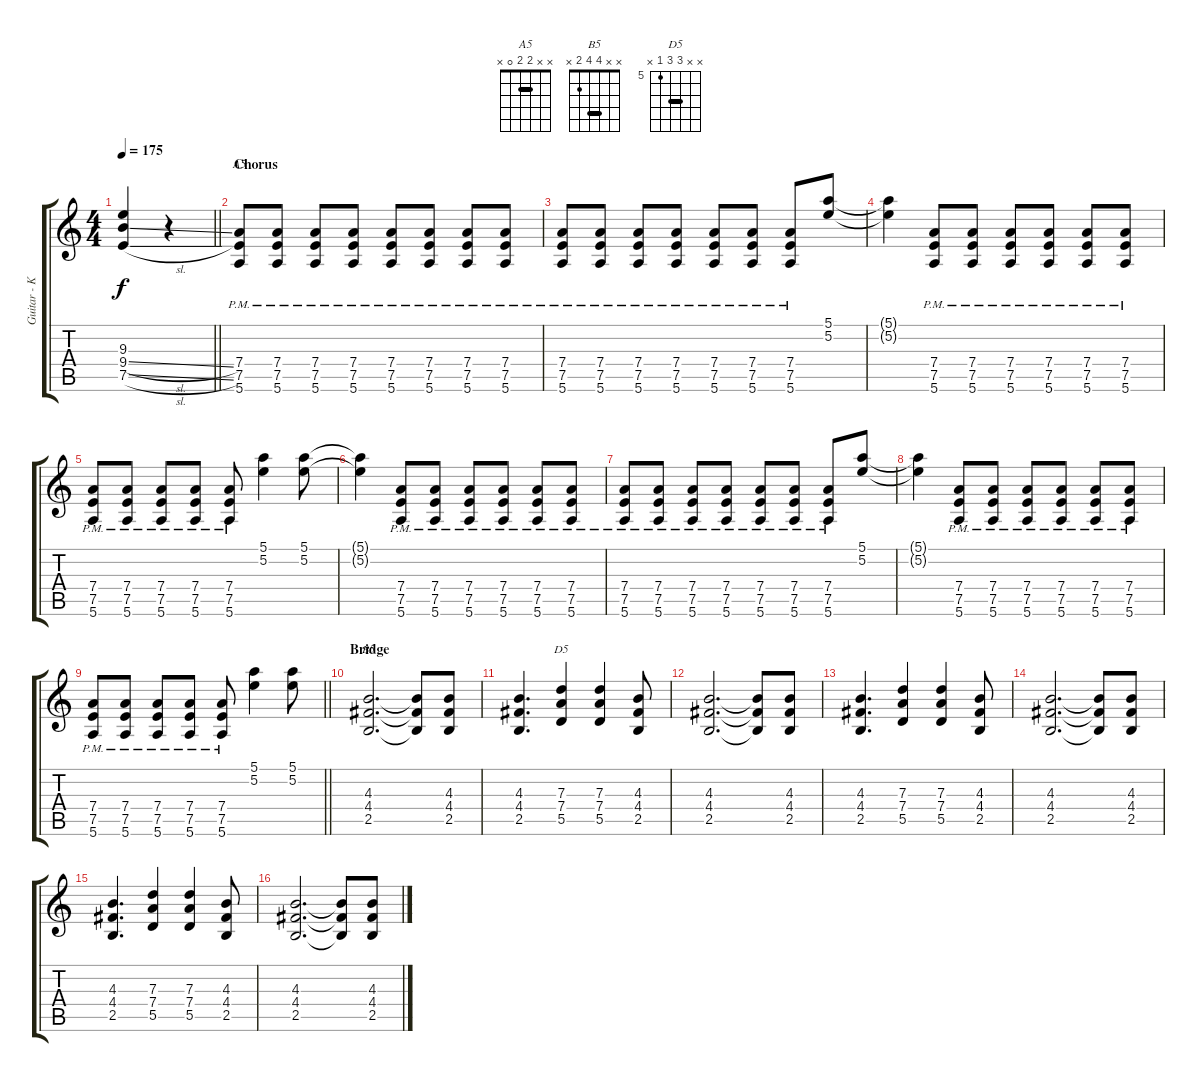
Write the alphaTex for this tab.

\track ("Guitar - K.K. Downing" "Guitar - K") {instrument distortionguitar}
\staff {score tabs}
\tuning (E4 B3 G3 D3 A2 E2) {hide}
\chord ("A5" x x 2 2 0 x) {barre 2}
\chord ("B5" x x 4 4 2 x) {barre 4}
\chord ("D5" x x 7 7 5 x) {firstfret 5 barre 7}
\ts (4 4)
\tempo 175
\clef g2
\barLineRight lightlight
\ks c
(9.3 9.4{sl} 7.5{sl}).4{dy f} r.4 |
\section ("" "Chorus")
(7.4{pm} 7.5{pm} 5.6{pm}).8{ch "A5"} (7.4{pm} 7.5{pm} 5.6{pm}).8 (7.4{pm} 7.5{pm} 5.6{pm}).8 (7.4{pm} 7.5{pm} 5.6{pm}).8 (7.4{pm} 7.5{pm} 5.6{pm}).8 (7.4{pm} 7.5{pm} 5.6{pm}).8 (7.4{pm} 7.5{pm} 5.6{pm}).8 (7.4{pm} 7.5{pm} 5.6{pm}).8 |
(7.4{pm} 7.5{pm} 5.6{pm}).8 (7.4{pm} 7.5{pm} 5.6{pm}).8 (7.4{pm} 7.5{pm} 5.6{pm}).8 (7.4{pm} 7.5{pm} 5.6{pm}).8 (7.4{pm} 7.5{pm} 5.6{pm}).8 (7.4{pm} 7.5{pm} 5.6{pm}).8 (7.4{pm} 7.5{pm} 5.6{pm}).8 (5.1 5.2).8 |
(5.1{t} 5.2{t}).4 (7.4{pm} 7.5{pm} 5.6{pm}).8 (7.4{pm} 7.5{pm} 5.6{pm}).8 (7.4{pm} 7.5{pm} 5.6{pm}).8 (7.4{pm} 7.5{pm} 5.6{pm}).8 (7.4{pm} 7.5{pm} 5.6{pm}).8 (7.4{pm} 7.5{pm} 5.6{pm}).8 |
(7.4{pm} 7.5{pm} 5.6{pm}).8 (7.4{pm} 7.5{pm} 5.6{pm}).8 (7.4{pm} 7.5{pm} 5.6{pm}).8 (7.4{pm} 7.5{pm} 5.6{pm}).8 (7.4{pm} 7.5{pm} 5.6{pm}).8 (5.1 5.2).4 (5.1 5.2).8 |
(5.1{t} 5.2{t}).4 (7.4{pm} 7.5{pm} 5.6{pm}).8 (7.4{pm} 7.5{pm} 5.6{pm}).8 (7.4{pm} 7.5{pm} 5.6{pm}).8 (7.4{pm} 7.5{pm} 5.6{pm}).8 (7.4{pm} 7.5{pm} 5.6{pm}).8 (7.4{pm} 7.5{pm} 5.6{pm}).8 |
(7.4{pm} 7.5{pm} 5.6{pm}).8 (7.4{pm} 7.5{pm} 5.6{pm}).8 (7.4{pm} 7.5{pm} 5.6{pm}).8 (7.4{pm} 7.5{pm} 5.6{pm}).8 (7.4{pm} 7.5{pm} 5.6{pm}).8 (7.4{pm} 7.5{pm} 5.6{pm}).8 (7.4{pm} 7.5{pm} 5.6{pm}).8 (5.1 5.2).8 |
(5.1{t} 5.2{t}).4 (7.4{pm} 7.5{pm} 5.6{pm}).8 (7.4{pm} 7.5{pm} 5.6{pm}).8 (7.4{pm} 7.5{pm} 5.6{pm}).8 (7.4{pm} 7.5{pm} 5.6{pm}).8 (7.4{pm} 7.5{pm} 5.6{pm}).8 (7.4{pm} 7.5{pm} 5.6{pm}).8 |
\barLineRight lightlight
(7.4{pm} 7.5{pm} 5.6{pm}).8 (7.4{pm} 7.5{pm} 5.6{pm}).8 (7.4{pm} 7.5{pm} 5.6{pm}).8 (7.4{pm} 7.5{pm} 5.6{pm}).8 (7.4{pm} 7.5{pm} 5.6{pm}).8 (5.1 5.2).4 (5.1 5.2).8 |
\section ("" "Bridge")
(4.3 4.4 2.5).2{d ch "B5"} (4.3{t} 4.4{t} 2.5{t}).8 (4.3 4.4 2.5).8 |
(4.3 4.4 2.5).4{d} (7.3 7.4 5.5).4{ch "D5"} (7.3 7.4 5.5).4 (4.3 4.4 2.5).8 |
(4.3 4.4 2.5).2{d} (4.3{t} 4.4{t} 2.5{t}).8 (4.3 4.4 2.5).8 |
(4.3 4.4 2.5).4{d} (7.3 7.4 5.5).4 (7.3 7.4 5.5).4 (4.3 4.4 2.5).8 |
(4.3 4.4 2.5).2{d} (4.3{t} 4.4{t} 2.5{t}).8 (4.3 4.4 2.5).8 |
(4.3 4.4 2.5).4{d} (7.3 7.4 5.5).4 (7.3 7.4 5.5).4 (4.3 4.4 2.5).8 |
(4.3 4.4 2.5).2{d} (4.3{t} 4.4{t} 2.5{t}).8 (4.3 4.4 2.5).8
